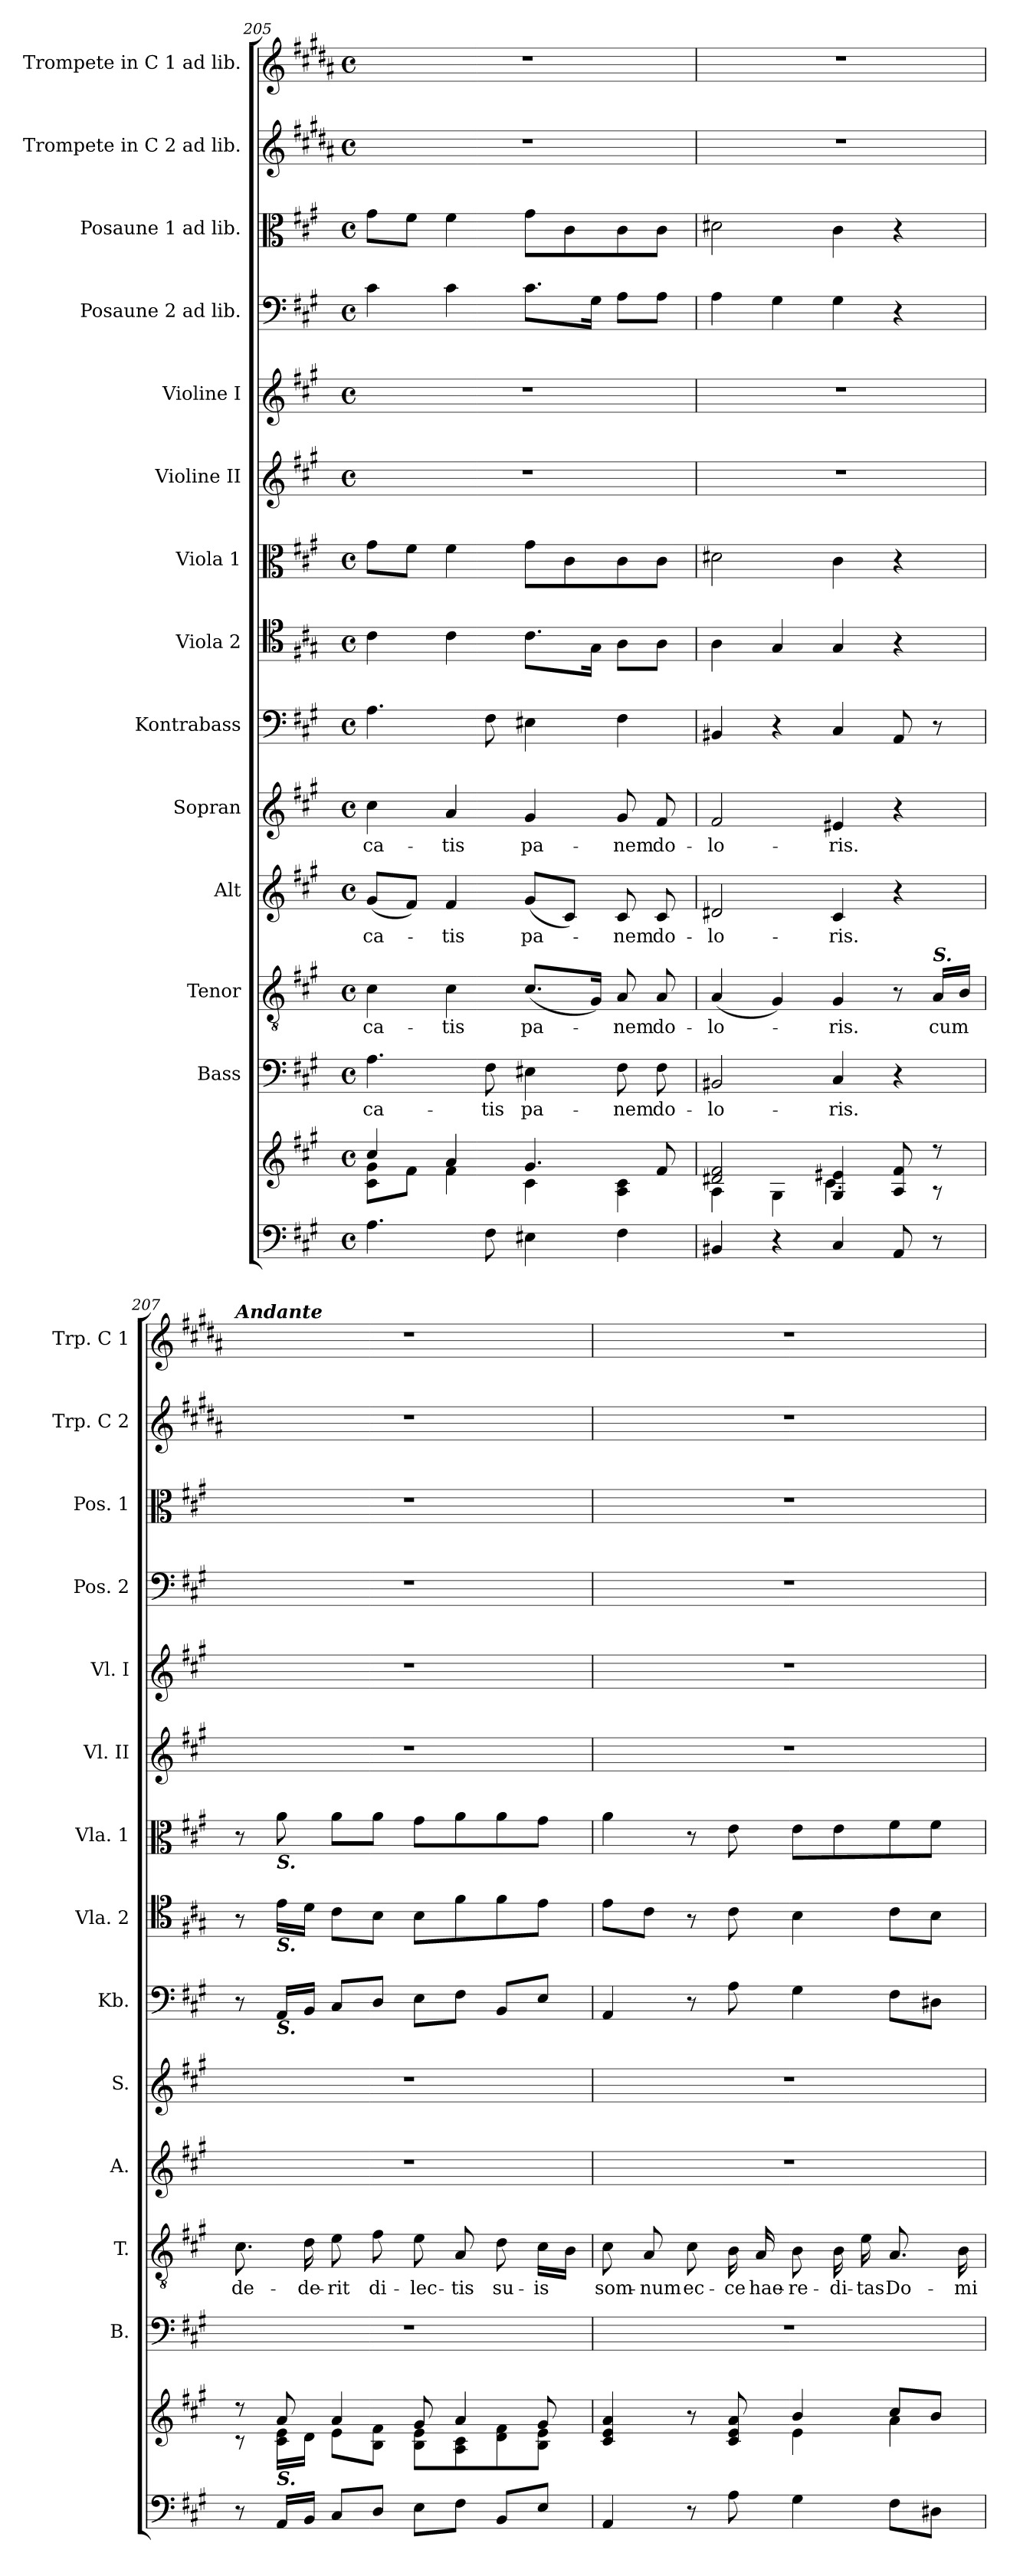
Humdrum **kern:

**kern	**kern	**kern	**text	**kern	**text	**kern	**text	**kern	**text	**kern	**kern	**kern	**kern	**kern	**kern	**kern	**kern	**kern
*part14	*part14	*part13	*part13	*part12	*part12	*part11	*part11	*part10	*part10	*part9	*part8	*part7	*part6	*part5	*part4	*part3	*part2	*part1
*staff15	*staff14	*staff13	*staff13	*staff12	*staff12	*staff11	*staff11	*staff10	*staff10	*staff9	*staff8	*staff7	*staff6	*staff5	*staff4	*staff3	*staff2	*staff1
*	*	*I"Bass	*	*I"Tenor	*	*I"Alt	*	*I"Sopran	*	*I"Kontrabass	*I"Viola 2	*I"Viola 1	*I"Violine II	*I"Violine I	*I"Posaune 2 ad lib.	*I"Posaune 1 ad lib.	*I"Trompete in C 2 ad lib.	*I"Trompete in C 1 ad lib.
*	*	*I'B.	*	*I'T.	*	*I'A.	*	*I'S.	*	*I'Kb.	*I'Vla. 2	*I'Vla. 1	*I'Vl. II	*I'Vl. I	*I'Pos. 2	*I'Pos. 1	*I'Trp. C 2	*I'Trp. C 1
*clefF4	*clefG2	*clefF4	*	*clefGv2	*	*clefG2	*	*clefG2	*	*clefF4	*clefC4	*clefC3	*clefG2	*clefG2	*clefF4	*clefC3	*clefG2	*clefG2
*	*	*	*	*	*	*	*	*	*	*ITrd7c12	*	*	*	*	*	*	*ITrd1c2	*ITrd1c2
*k[f#c#g#]	*k[f#c#g#]	*k[f#c#g#]	*	*k[f#c#g#]	*	*k[f#c#g#]	*	*k[f#c#g#]	*	*k[f#c#g#]	*k[f#c#g#]	*k[f#c#g#]	*k[f#c#g#]	*k[f#c#g#]	*k[f#c#g#]	*k[f#c#g#]	*k[f#c#g#]	*k[f#c#g#]
*A:	*A:	*A:	*	*A:	*	*A:	*	*A:	*	*A:	*A:	*A:	*A:	*A:	*A:	*A:	*A:	*A:
*M4/4	*M4/4	*M4/4	*	*M4/4	*	*M4/4	*	*M4/4	*	*M4/4	*M4/4	*M4/4	*M4/4	*M4/4	*M4/4	*M4/4	*M4/4	*M4/4
*met(c)	*met(c)	*met(c)	*	*met(c)	*	*met(c)	*	*met(c)	*	*met(c)	*met(c)	*met(c)	*met(c)	*met(c)	*met(c)	*met(c)	*met(c)	*met(c)
=205	=205	=205	=205	=205	=205	=205	=205	=205	=205	=205	=205	=205	=205	=205	=205	=205	=205	=205
*	*^	*	*	*	*	*	*	*	*	*	*	*	*	*	*	*	*	*
!	!	!	!	!LO:LY:b	!	!LO:LY:b	!	!LO:LY:b	!	!LO:LY:b	!	!	!	!	!	!	!	!	!
4.A\	4cc#/	8c#\ 8g#\L	4.A\	-ca-	4c#\	-ca-	(<8g#/L	-ca-	4cc#\	-ca-	4.AA\	4c#\	8g#\L	1r	1r	4c#\	8g#\L	1r	1r
.	.	8f#\J	.	.	.	.	8f#/J)	.	.	.	.	.	8f#\J	.	.	.	8f#\J	.	.
!	!	!	!	!	!	!LO:LY:b	!	!LO:LY:b	!	!LO:LY:b	!	!	!	!	!	!	!	!	!
.	4a/	4f#\	.	.	4c#\	-tis	4f#/	-tis	4a/	-tis	.	4c#\	4f#\	.	.	4c#\	4f#\	.	.
!	!	!	!	!LO:LY:b	!	!	!	!	!	!	!	!	!	!	!	!	!	!	!
8F#\	.	.	8F#\	-tis	.	.	.	.	.	.	8FF#\	.	.	.	.	.	.	.	.
!	!	!	!	!LO:LY:b	!	!LO:LY:b	!	!LO:LY:b	!	!LO:LY:b	!	!	!	!	!	!	!	!	!
4E#X\	4.g#/	4c#\	4E#X\	pa-	(<8.c#/L	pa-	(<8g#/L	pa-	4g#/	pa-	4EE#X\	8.c#\L	8g#\L	.	.	8.c#\L	8g#\L	.	.
.	.	.	.	.	.	.	8c#/J)	.	.	.	.	.	8c#\	.	.	.	8c#\	.	.
.	.	.	.	.	16G#/Jk)	.	.	.	.	.	.	16G#\Jk	.	.	.	16G#\Jk	.	.	.
!	!	!	!	!LO:LY:b	!	!LO:LY:b	!	!LO:LY:b	!	!LO:LY:b	!	!	!	!	!	!	!	!	!
4F#\	.	4A\ 4c#\	8F#\	-nem	8A/	-nem	8c#/	-nem	8g#/	-nem	4FF#\	8A\L	8c#\	.	.	8A\L	8c#\	.	.
!	!	!	!	!LO:LY:b	!	!LO:LY:b	!	!LO:LY:b	!	!LO:LY:b	!	!	!	!	!	!	!	!	!
.	8f#/	.	8F#\	do-	8A/	do-	8c#/	do-	8f#/	do-	.	8A\J	8c#\J	.	.	8A\J	8c#\J	.	.
=206	=206	=206	=206	=206	=206	=206	=206	=206	=206	=206	=206	=206	=206	=206	=206	=206	=206	=206	=206
!	!	!	!	!LO:LY:b	!	!LO:LY:b	!	!LO:LY:b	!	!LO:LY:b	!	!	!	!	!	!	!	!	!
4BB#X/	2d#X/ 2f#/	4A\	2BB#X/	-lo-	(<4A/	-lo-	2d#X/	-lo-	2f#/	-lo-	4BBB#X/	4A\	2d#X\	1r	1r	4A\	2d#X\	1r	1r
4r	.	4G#\	.	.	4G#/)	.	.	.	.	.	4r	4G#/	.	.	.	4G#\	.	.	.
!	!	!	!	!LO:LY:b	!	!LO:LY:b	!	!LO:LY:b	!	!LO:LY:b	!	!	!	!	!	!	!	!	!
4C#/	4G#/ 4e#X/	4.c#\	4C#/	-ris.	4G#/	-ris.	4c#/	-ris.	4e#X/	-ris.	4CC#/	4G#/	4c#\	.	.	4G#\	4c#\	.	.
8AA/	8A/ 8f#/	.	4r	.	8r	.	4r	.	4r	.	8AAA/	4r	4r	.	.	4r	4r	.	.
!	!	!	!	!	!LO:TX:a:Bi:t=S.	!	!	!	!	!	!	!	!	!	!	!	!	!	!
!	!	!	!	!	!	!LO:LY:b	!	!	!	!	!	!	!	!	!	!	!	!	!
8r	8r	8r	.	.	16A/LL	cum	.	.	.	.	8r	.	.	.	.	.	.	.	.
.	.	.	.	.	16B/JJ	.	.	.	.	.	.	.	.	.	.	.	.	.	.
!!LO:PB:g=z
=207	=207	=207	=207	=207	=207	=207	=207	=207	=207	=207	=207	=207	=207	=207	=207	=207	=207	=207	=207
!	!	!	!	!	!	!	!	!	!	!	!	!	!	!	!	!	!	!	!LO:TX:a:Bi:t=Andante
!	!	!	!	!	!	!LO:LY:b	!	!	!	!	!	!	!	!	!	!	!	!	!
8r	8r	8r	1r	.	8.c#\	de-	1r	.	1r	.	8r	8r	8r	1r	1r	1r	1r	1r	1r
!	!	!	!	!	!	!	!	!	!	!	!	!	!LO:TX:b:Bi:t=S.	!	!	!	!	!	!
!	!	!	!	!	!	!	!	!	!	!	!	!LO:TX:b:Bi:t=S.	!	!	!	!	!	!	!
!	!	!	!	!	!	!	!	!	!	!	!LO:TX:b:Bi:t=S.	!	!	!	!	!	!	!	!
!	!LO:TX:b:Bi:t=S.	!	!	!	!	!	!	!	!	!	!	!	!	!	!	!	!	!	!
16AA/LL	8a/	16c#\ 16e\LL	.	.	.	.	.	.	.	.	16AAA/LL	16e\LL	8a\	.	.	.	.	.	.
!	!	!	!	!	!	!LO:LY:b	!	!	!	!	!	!	!	!	!	!	!	!	!
16BB/JJ	.	16d\JJ	.	.	16d\	-de-	.	.	.	.	16BBB/JJ	16d\JJ	.	.	.	.	.	.	.
!	!	!	!	!	!	!LO:LY:b	!	!	!	!	!	!	!	!	!	!	!	!	!
8C#/L	4a/	8e\L	.	.	8e\	-rit	.	.	.	.	8CC#/L	8c#\L	8a\L	.	.	.	.	.	.
!	!	!	!	!	!	!LO:LY:b	!	!	!	!	!	!	!	!	!	!	!	!	!
8D/J	.	8B\ 8f#\J	.	.	8f#\	di-	.	.	.	.	8DD/J	8B\J	8a\J	.	.	.	.	.	.
!	!	!	!	!	!	!LO:LY:b	!	!	!	!	!	!	!	!	!	!	!	!	!
8E\L	8g#/	8B\ 8e\L	.	.	8e\	-lec-	.	.	.	.	8EE\L	8B\L	8g#\L	.	.	.	.	.	.
!	!	!	!	!	!	!LO:LY:b	!	!	!	!	!	!	!	!	!	!	!	!	!
8F#\J	4a/	8A\ 8c#\	.	.	8A/	-tis	.	.	.	.	8FF#\J	8f#\	8a\	.	.	.	.	.	.
!	!	!	!	!	!	!LO:LY:b	!	!	!	!	!	!	!	!	!	!	!	!	!
8BB/L	.	8d\ 8f#\	.	.	8d\	su-	.	.	.	.	8BBB/L	8f#\	8a\	.	.	.	.	.	.
!	!	!	!	!	!	!LO:LY:b	!	!	!	!	!	!	!	!	!	!	!	!	!
8E/J	8g#/	8B\ 8e\J	.	.	16c#\LL	-is	.	.	.	.	8EE/J	8e\J	8g#\J	.	.	.	.	.	.
.	.	.	.	.	16B\JJ	.	.	.	.	.	.	.	.	.	.	.	.	.	.
=208	=208	=208	=208	=208	=208	=208	=208	=208	=208	=208	=208	=208	=208	=208	=208	=208	=208	=208	=208
!	!	!	!	!	!	!LO:LY:b	!	!	!	!	!	!	!	!	!	!	!	!	!
4AA/	4c#/ 4e/ 4a/	2ryy	1r	.	8c#\	som-	1r	.	1r	.	4AAA/	8e\L	4a\	1r	1r	1r	1r	1r	1r
!	!	!	!	!	!	!LO:LY:b	!	!	!	!	!	!	!	!	!	!	!	!	!
.	.	.	.	.	8A/	-num	.	.	.	.	.	8c#\J	.	.	.	.	.	.	.
!	!	!	!	!	!	!LO:LY:b	!	!	!	!	!	!	!	!	!	!	!	!	!
8r	8r	.	.	.	8c#\	ec-	.	.	.	.	8r	8r	8r	.	.	.	.	.	.
!	!	!	!	!	!	!LO:LY:b	!	!	!	!	!	!	!	!	!	!	!	!	!
8A\	8c#/ 8e/ 8a/	.	.	.	16B\	-ce	.	.	.	.	8AA\	8c#\	8e\	.	.	.	.	.	.
!	!	!	!	!	!	!LO:LY:b	!	!	!	!	!	!	!	!	!	!	!	!	!
.	.	.	.	.	16A/	hae-	.	.	.	.	.	.	.	.	.	.	.	.	.
!	!	!	!	!	!	!LO:LY:b	!	!	!	!	!	!	!	!	!	!	!	!	!
4G#\	4b/	4e\	.	.	8B\	-re-	.	.	.	.	4GG#\	4B\	8e\L	.	.	.	.	.	.
!	!	!	!	!	!	!LO:LY:b	!	!	!	!	!	!	!	!	!	!	!	!	!
.	.	.	.	.	16B\	-di-	.	.	.	.	.	.	8e\	.	.	.	.	.	.
!	!	!	!	!	!	!LO:LY:b	!	!	!	!	!	!	!	!	!	!	!	!	!
.	.	.	.	.	16e\	-tas	.	.	.	.	.	.	.	.	.	.	.	.	.
!	!	!	!	!	!	!LO:LY:b	!	!	!	!	!	!	!	!	!	!	!	!	!
8F#\L	8cc#/L	4a\	.	.	8.A/	Do-	.	.	.	.	8FF#\L	8c#\L	8f#\	.	.	.	.	.	.
8D#X\J	8b/J	.	.	.	.	.	.	.	.	.	8DD#X\J	8B\J	8f#\J	.	.	.	.	.	.
!	!	!	!	!	!	!LO:LY:b	!	!	!	!	!	!	!	!	!	!	!	!	!
.	.	.	.	.	16B\	-mi-	.	.	.	.	.	.	.	.	.	.	.	.	.
*	*v	*v	*	*	*	*	*	*	*	*	*	*	*	*	*	*	*	*	*
=	=	=	=	=	=	=	=	=	=	=	=	=	=	=	=	=	=	=
*-	*-	*-	*-	*-	*-	*-	*-	*-	*-	*-	*-	*-	*-	*-	*-	*-	*-	*-
